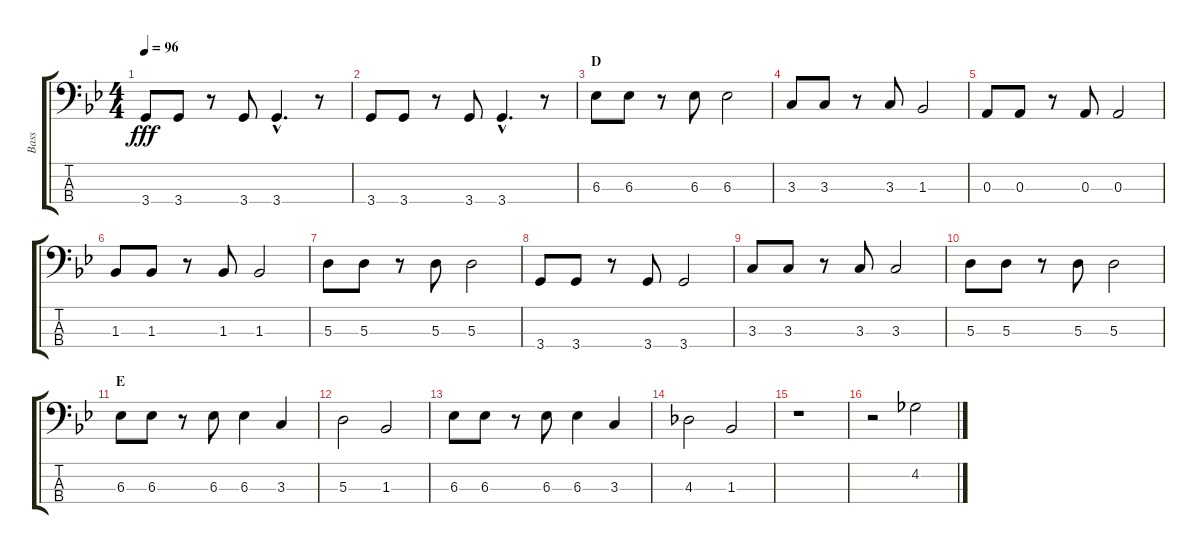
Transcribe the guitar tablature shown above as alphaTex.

\track ("Bass" "Bass") {instrument electricbassfinger}
\staff {score tabs}
\tuning (G2 D2 A1 E1) {hide}
\ts (4 4)
\tempo 96
\clef f4
\ks bb
3.4.8{dy fff} 3.4.8 r.8 3.4.8 3.4{hac}.4{d} r.8 |
3.4.8 3.4.8 r.8 3.4.8 3.4{hac}.4{d} r.8 |
\section ("" "D")
6.3.8 6.3.8 r.8 6.3.8 6.3.2 |
3.3.8 3.3.8 r.8 3.3.8 1.3.2 |
0.3.8 0.3.8 r.8 0.3.8 0.3.2 |
1.3.8 1.3.8 r.8 1.3.8 1.3.2 |
5.3.8 5.3.8 r.8 5.3.8 5.3.2 |
3.4.8 3.4.8 r.8 3.4.8 3.4.2 |
3.3.8 3.3.8 r.8 3.3.8 3.3.2 |
5.3.8 5.3.8 r.8 5.3.8 5.3.2 |
\section ("" "E")
6.3.8 6.3.8 r.8 6.3.8 6.3.4 3.3.4 |
5.3.2 1.3.2 |
6.3.8 6.3.8 r.8 6.3.8 6.3.4 3.3.4 |
4.3.2 1.3.2 |
r.1 |
r.2 4.2.2
